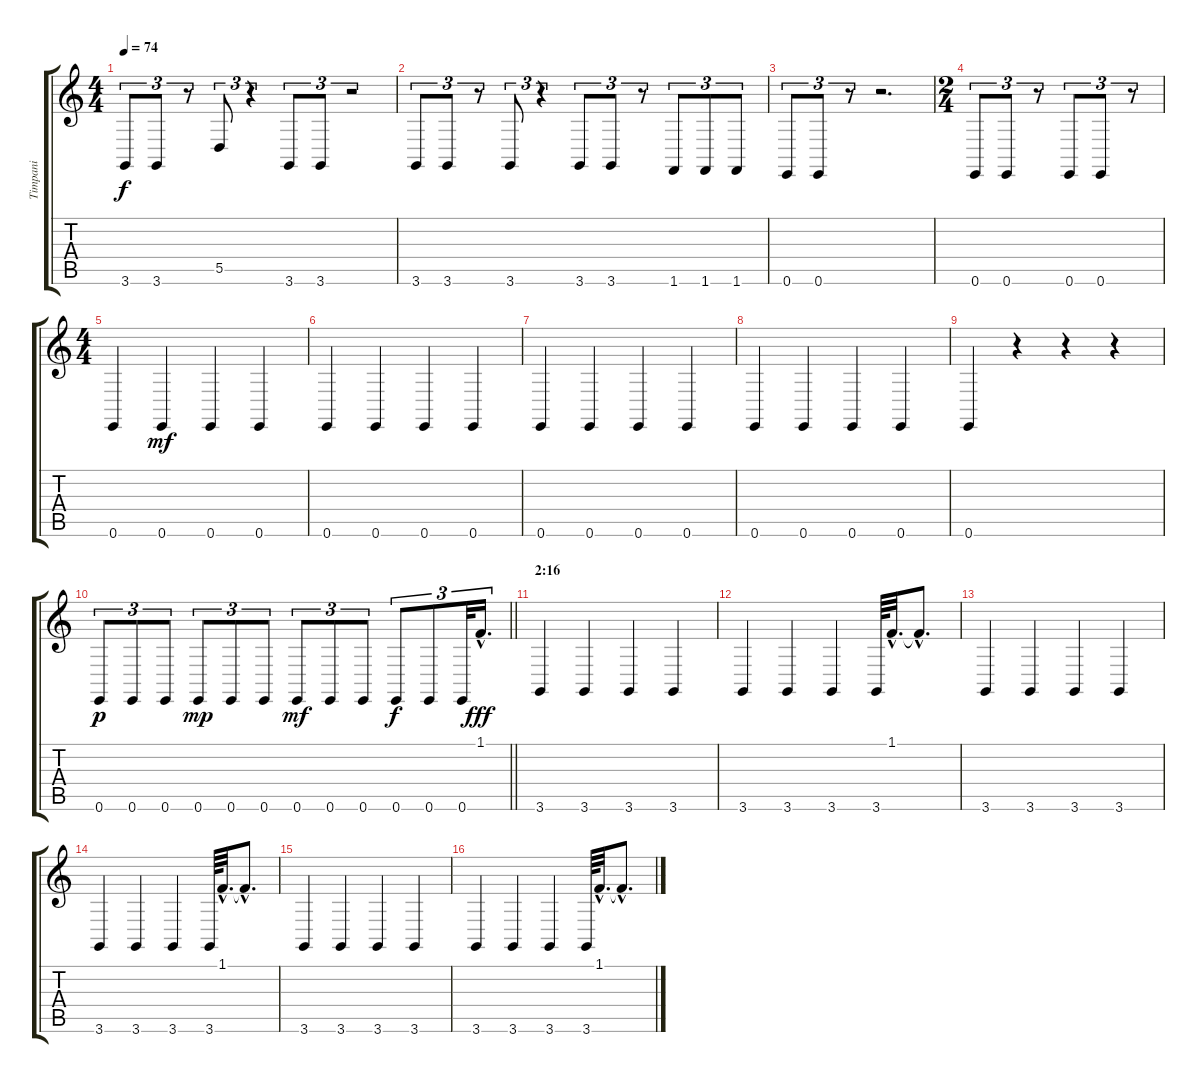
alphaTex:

\track ("Timpani" "Timpani") {instrument timpani}
\staff {score tabs}
\tuning (E4 B3 G3 D3 A2 E2) {hide}
\ts (4 4)
\tempo 74
\clef g2
\ks c
3.6.8{tu (3 2) dy f} 3.6.8{tu (3 2)} r.8{tu (3 2)} 5.5.8{tu (3 2)} r.4{tu (3 2)} 3.6.8{tu (3 2)} 3.6.8{tu (3 2)} r.2{tu (3 2)} |
3.6.8{tu (3 2)} 3.6.8{tu (3 2)} r.8{tu (3 2)} 3.6.8{tu (3 2)} r.4{tu (3 2)} 3.6.8{tu (3 2)} 3.6.8{tu (3 2)} r.8{tu (3 2)} 1.6.8{tu (3 2)} 1.6.8{tu (3 2)} 1.6.8{tu (3 2)} |
0.6.8{tu (3 2)} 0.6.8{tu (3 2)} r.8{tu (3 2)} r.2{d} |
\ts (2 4)
0.6.8{tu (3 2)} 0.6.8{tu (3 2)} r.8{tu (3 2)} 0.6.8{tu (3 2)} 0.6.8{tu (3 2)} r.8{tu (3 2)} |
\ts (4 4)
0.6.4 0.6.4{dy mf} 0.6.4 0.6.4 |
0.6.4 0.6.4 0.6.4 0.6.4 |
0.6.4 0.6.4 0.6.4 0.6.4 |
0.6.4 0.6.4 0.6.4 0.6.4 |
0.6.4 r.4 r.4 r.4 |
\barLineRight lightlight
0.6.8{tu (3 2) dy p} 0.6.8{tu (3 2)} 0.6.8{tu (3 2)} 0.6.8{tu (3 2) dy mp} 0.6.8{tu (3 2)} 0.6.8{tu (3 2)} 0.6.8{tu (3 2) dy mf} 0.6.8{tu (3 2)} 0.6.8{tu (3 2)} 0.6.8{tu (3 2) dy f} 0.6.8{tu (3 2)} 0.6.32{tu (3 2)} 1.1{hac}.16{d tu (3 2) dy fff instrument reversecymbal} |
\section ("" "2:16 ")
3.6.4{volume 16 instrument timpani} 3.6.4 3.6.4 3.6.4 |
3.6.4 3.6.4 3.6.4 3.6.64 1.1{hac}.32{d instrument reversecymbal} 1.1{hac t}.8{d} |
3.6.4{instrument timpani} 3.6.4 3.6.4 3.6.4 |
3.6.4 3.6.4 3.6.4 3.6.64 1.1{hac}.32{d instrument reversecymbal} 1.1{hac t}.8{d} |
3.6.4{instrument timpani} 3.6.4 3.6.4 3.6.4 |
3.6.4 3.6.4 3.6.4 3.6.64 1.1{hac}.32{d instrument reversecymbal} 1.1{hac t}.8{d}
